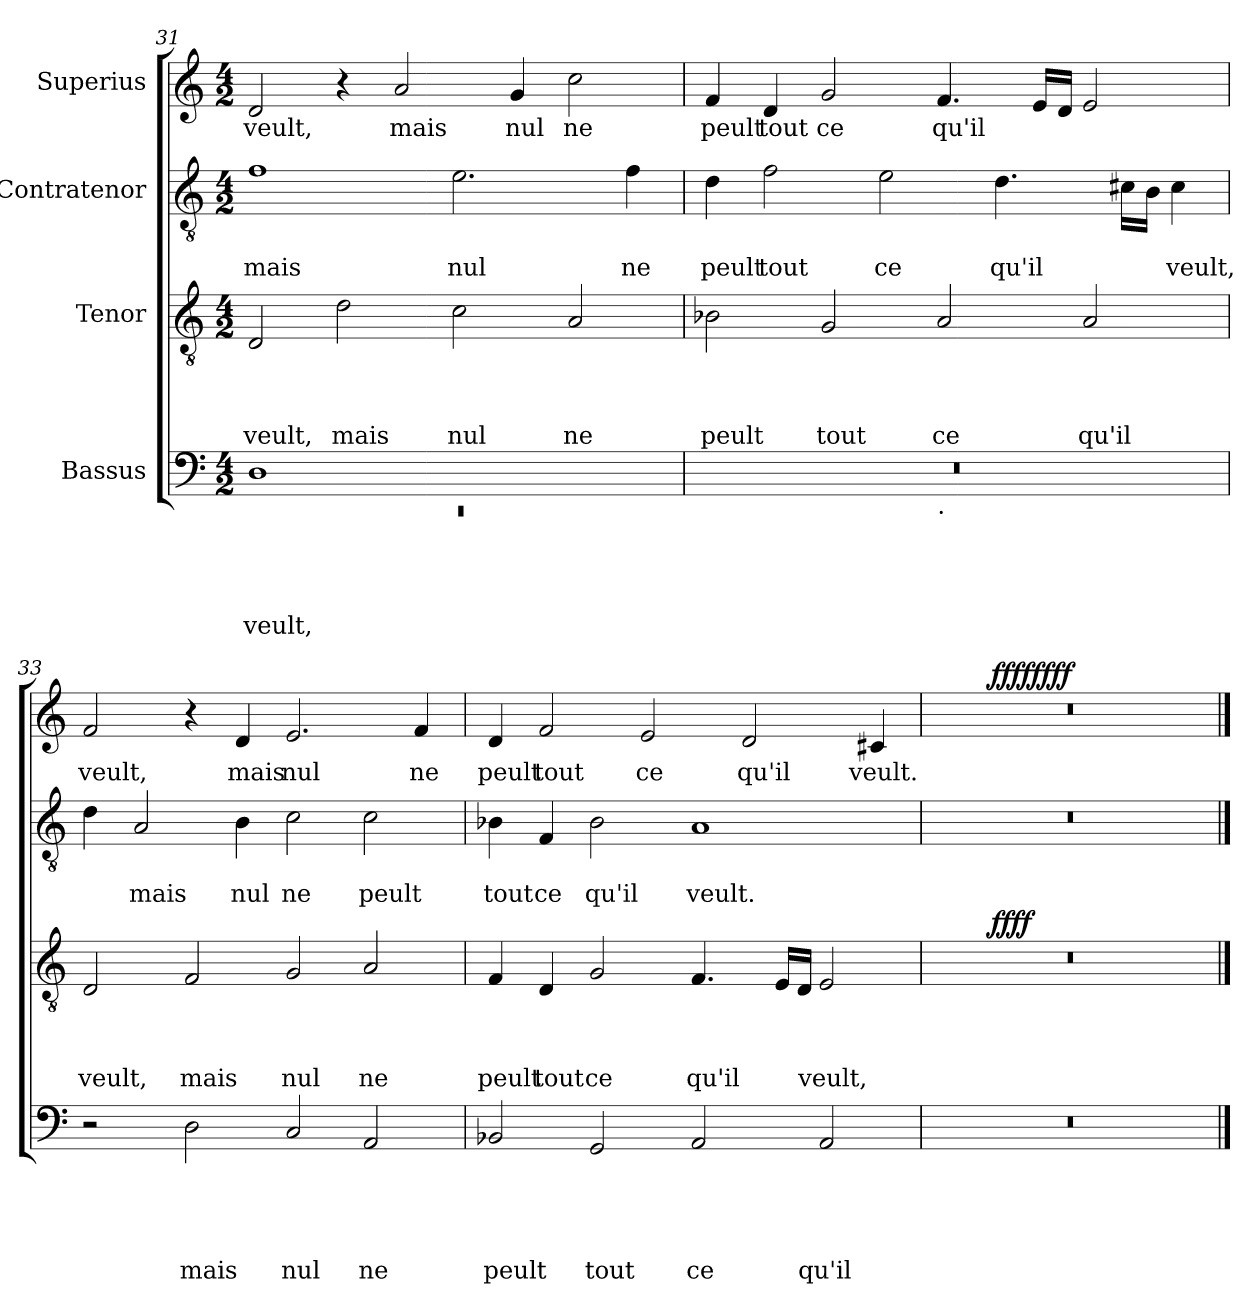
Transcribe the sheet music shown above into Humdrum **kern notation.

**kern	**text	**text	**text	**text	**text	**kern	**text	**text	**text	**text	**dynam	**kern	**text	**text	**kern	**text	**dynam
*part4	*part4	*part4	*part4	*part4	*part4	*part3	*part3	*part3	*part3	*part3	*part3	*part2	*part2	*part2	*part1	*part1	*part1
*staff4	*staff4	*staff4	*staff4	*staff4	*staff4	*staff3	*staff3	*staff3	*staff3	*staff3	*staff3	*staff2	*staff2	*staff2	*staff1	*staff1	*staff1
*I"Bassus	*	*	*	*	*	*I"Tenor	*	*	*	*	*	*I"Contratenor	*	*	*I"Superius	*	*
!!LO:PB:g=z
*clefF4	*	*	*	*	*	*clefGv2	*	*	*	*	*	*clefGv2	*	*	*clefG2	*	*
*k[]	*	*	*	*	*	*k[]	*	*	*	*	*	*k[]	*	*	*k[]	*	*
*C:	*	*	*	*	*	*C:	*	*	*	*	*	*C:	*	*	*C:	*	*
*M4/2	*	*	*	*	*	*M4/2	*	*	*	*	*	*M4/2	*	*	*M4/2	*	*
=31	=31	=31	=31	=31	=31	=31	=31	=31	=31	=31	=31	=31	=31	=31	=31	=31	=31
*^	*	*	*	*	*	*	*	*	*	*	*	*	*	*	*	*	*
!	!LO:N:vis=1	!	!	!	!	!LO:LY:b	!	!	!	!	!LO:LY:b	!	!	!	!LO:LY:b	!	!LO:LY:b	!
1D	0rEE	.	.	.	.	veult,	2D/	.	.	.	veult,	.	1f	.	mais	2d/	veult,	.
!	!	!	!	!	!	!	!	!	!	!	!LO:LY:b	!	!	!	!	!	!	!
.	.	.	.	.	.	.	2d\	.	.	.	mais	.	.	.	.	4r	.	.
!	!	!	!	!	!	!	!	!	!	!	!	!	!	!	!	!	!LO:LY:b	!
.	.	.	.	.	.	.	.	.	.	.	.	.	.	.	.	2a/	mais	.
!	!	!	!	!	!	!	!	!	!	!	!LO:LY:b	!	!	!	!LO:LY:b	!	!	!
1ryy	.	.	.	.	.	.	2c\	.	.	.	nul	.	2.e\	.	nul	.	.	.
!	!	!	!	!	!	!	!	!	!	!	!	!	!	!	!	!	!LO:LY:b	!
.	.	.	.	.	.	.	.	.	.	.	.	.	.	.	.	4g/	nul	.
!	!	!	!	!	!	!	!	!	!	!	!LO:LY:b	!	!	!	!	!	!LO:LY:b	!
.	.	.	.	.	.	.	2A/	.	.	.	ne	.	.	.	.	2cc\	ne	.
!	!	!	!	!	!	!	!	!	!	!	!	!	!	!	!LO:LY:b	!	!	!
.	.	.	.	.	.	.	.	.	.	.	.	.	4f\	.	ne	.	.	.
=32	=32	=32	=32	=32	=32	=32	=32	=32	=32	=32	=32	=32	=32	=32	=32	=32	=32	=32
!	!	!	!	!	!	!	!	!	!	!	!LO:LY:b	!	!	!	!LO:LY:b	!	!LO:LY:b	!
0r	1ryy	.	.	.	.	.	2B-X\	.	.	.	peult	.	4d\	.	peult	4f/	peult	.
!	!	!	!	!	!	!	!	!	!	!	!	!	!	!	!LO:LY:b	!	!LO:LY:b	!
.	.	.	.	.	.	.	.	.	.	.	.	.	2f\	.	tout	4d/	tout	.
!	!	!	!	!	!	!	!	!	!	!	!LO:LY:b	!	!	!	!	!	!LO:LY:b	!
.	.	.	.	.	.	.	2G/	.	.	.	tout	.	.	.	.	2g/	ce	.
!	!	!	!	!	!	!	!	!	!	!	!	!	!	!	!LO:LY:b	!	!	!
.	.	.	.	.	.	.	.	.	.	.	.	.	2e\	.	ce	.	.	.
!	!LO:TX:b:t=.	!	!	!	!	!	!	!	!	!	!	!	!	!	!	!	!	!
!	!	!	!	!	!	!	!	!	!	!	!LO:LY:b	!	!	!	!	!	!LO:LY:b	!
.	1ryy	.	.	.	.	.	2A/	.	.	.	ce	.	.	.	.	4.f/	qu'il	.
!	!	!	!	!	!	!	!	!	!	!	!	!	!	!	!LO:LY:b	!	!	!
.	.	.	.	.	.	.	.	.	.	.	.	.	4.d\	.	qu'il	.	.	.
.	.	.	.	.	.	.	.	.	.	.	.	.	.	.	.	16e/LL	.	.
.	.	.	.	.	.	.	.	.	.	.	.	.	.	.	.	16d/JJ	.	.
!	!	!	!	!	!	!	!	!	!	!	!LO:LY:b	!	!	!	!	!	!	!
.	.	.	.	.	.	.	2A/	.	.	.	qu'il	.	.	.	.	2e/	.	.
.	.	.	.	.	.	.	.	.	.	.	.	.	16c#\LL	.	.	.	.	.
.	.	.	.	.	.	.	.	.	.	.	.	.	16B\JJ	.	.	.	.	.
!	!	!	!	!	!	!	!	!	!	!	!	!	!	!	!LO:LY:b	!	!	!
.	.	.	.	.	.	.	.	.	.	.	.	.	4c#\	.	veult,	.	.	.
=33	=33	=33	=33	=33	=33	=33	=33	=33	=33	=33	=33	=33	=33	=33	=33	=33	=33	=33
!	!	!	!	!	!	!	!	!	!	!	!LO:LY:b	!	!	!	!	!	!LO:LY:b	!
*v	*v	*	*	*	*	*	*	*	*	*	*	*	*	*	*	*	*	*
2r	.	.	.	.	.	2D/	.	.	.	veult,	.	4d\	.	.	2f/	veult,	.
!	!	!	!	!	!	!	!	!	!	!	!	!	!	!LO:LY:b	!	!	!
.	.	.	.	.	.	.	.	.	.	.	.	2A/	.	mais	.	.	.
!	!	!	!	!	!LO:LY:b	!	!	!	!	!LO:LY:b	!	!	!	!	!	!	!
2D\	.	.	.	.	mais	2F/	.	.	.	mais	.	.	.	.	4r	.	.
!	!	!	!	!	!	!	!	!	!	!	!	!	!	!LO:LY:b	!	!LO:LY:b	!
.	.	.	.	.	.	.	.	.	.	.	.	4B\	.	nul	4d/	mais	.
!	!	!	!	!	!LO:LY:b	!	!	!	!	!LO:LY:b	!	!	!	!LO:LY:b	!	!LO:LY:b	!
2C/	.	.	.	.	nul	2G/	.	.	.	nul	.	2c\	.	ne	2.e/	nul	.
!	!	!	!	!	!LO:LY:b	!	!	!	!	!LO:LY:b	!	!	!	!LO:LY:b	!	!	!
2AA/	.	.	.	.	ne	2A/	.	.	.	ne	.	2c\	.	peult	.	.	.
!	!	!	!	!	!	!	!	!	!	!	!	!	!	!	!	!LO:LY:b	!
.	.	.	.	.	.	.	.	.	.	.	.	.	.	.	4f/	ne	.
=34	=34	=34	=34	=34	=34	=34	=34	=34	=34	=34	=34	=34	=34	=34	=34	=34	=34
!	!	!	!	!	!LO:LY:b	!	!	!	!	!LO:LY:b	!	!	!	!LO:LY:b	!	!LO:LY:b	!
2BB-X/	.	.	.	.	peult	4F/	.	.	.	peult	.	4B-X\	.	tout	4d/	peult	.
!	!	!	!	!	!	!	!	!	!	!LO:LY:b	!	!	!	!LO:LY:b	!	!LO:LY:b	!
.	.	.	.	.	.	4D/	.	.	.	tout	.	4F/	.	ce	2f/	tout	.
!	!	!	!	!	!LO:LY:b	!	!	!	!	!LO:LY:b	!	!	!	!LO:LY:b	!	!	!
2GG/	.	.	.	.	tout	2G/	.	.	.	ce	.	2B-\	.	qu'il	.	.	.
!	!	!	!	!	!	!	!	!	!	!	!	!	!	!	!	!LO:LY:b	!
.	.	.	.	.	.	.	.	.	.	.	.	.	.	.	2e/	ce	.
!	!	!	!	!	!LO:LY:b	!	!	!	!	!LO:LY:b	!	!	!	!LO:LY:b	!	!	!
2AA/	.	.	.	.	ce	4.F/	.	.	.	qu'il	.	1A	.	veult.	.	.	.
!	!	!	!	!	!	!	!	!	!	!	!	!	!	!	!	!LO:LY:b	!
.	.	.	.	.	.	.	.	.	.	.	.	.	.	.	2d/	qu'il	.
.	.	.	.	.	.	16E/LL	.	.	.	.	.	.	.	.	.	.	.
.	.	.	.	.	.	16D/JJ	.	.	.	.	.	.	.	.	.	.	.
!	!	!	!	!	!LO:LY:b	!	!	!	!	!LO:LY:b	!	!	!	!	!	!	!
2AA/	.	.	.	.	qu'il	2E/	.	.	.	veult,	.	.	.	.	.	.	.
!	!	!	!	!	!	!	!	!	!	!	!	!	!	!	!	!LO:LY:b	!
.	.	.	.	.	.	.	.	.	.	.	.	.	.	.	4c#/	veult.	.
=35	=35	=35	=35	=35	=35	=35	=35	=35	=35	=35	=35	=35	=35	=35	=35	=35	=35
*	*	*	*	*	*	*^	*	*	*	*	*	*	*	*	*^	*	*
0r	.	.	.	.	.	0r	4.ryy	.	.	.	.	.	0r	.	.	0r	4.ryy	.	.
!	!	!	!	!	!	!	!	!	!	!	!	!LO:DY:b	!	!	!	!	!	!	!LO:DY:b
!	!	!	!	!	!	!	!	!	!	!	!	!	!	!	!	!	!	!	!LO:DY:n=1:b
.	.	.	.	.	.	.	1ryy	.	.	.	.	ffff	.	.	.	.	1ryy	.	ffff ffff
.	.	.	.	.	.	.	2ryy	.	.	.	.	.	.	.	.	.	2ryy	.	.
.	.	.	.	.	.	.	8ryy	.	.	.	.	.	.	.	.	.	8ryy	.	.
*	*	*	*	*	*	*v	*v	*	*	*	*	*	*	*	*	*v	*v	*	*
==	==	==	==	==	==	==	==	==	==	==	==	==	==	==	==	==	==
*-	*-	*-	*-	*-	*-	*-	*-	*-	*-	*-	*-	*-	*-	*-	*-	*-	*-
